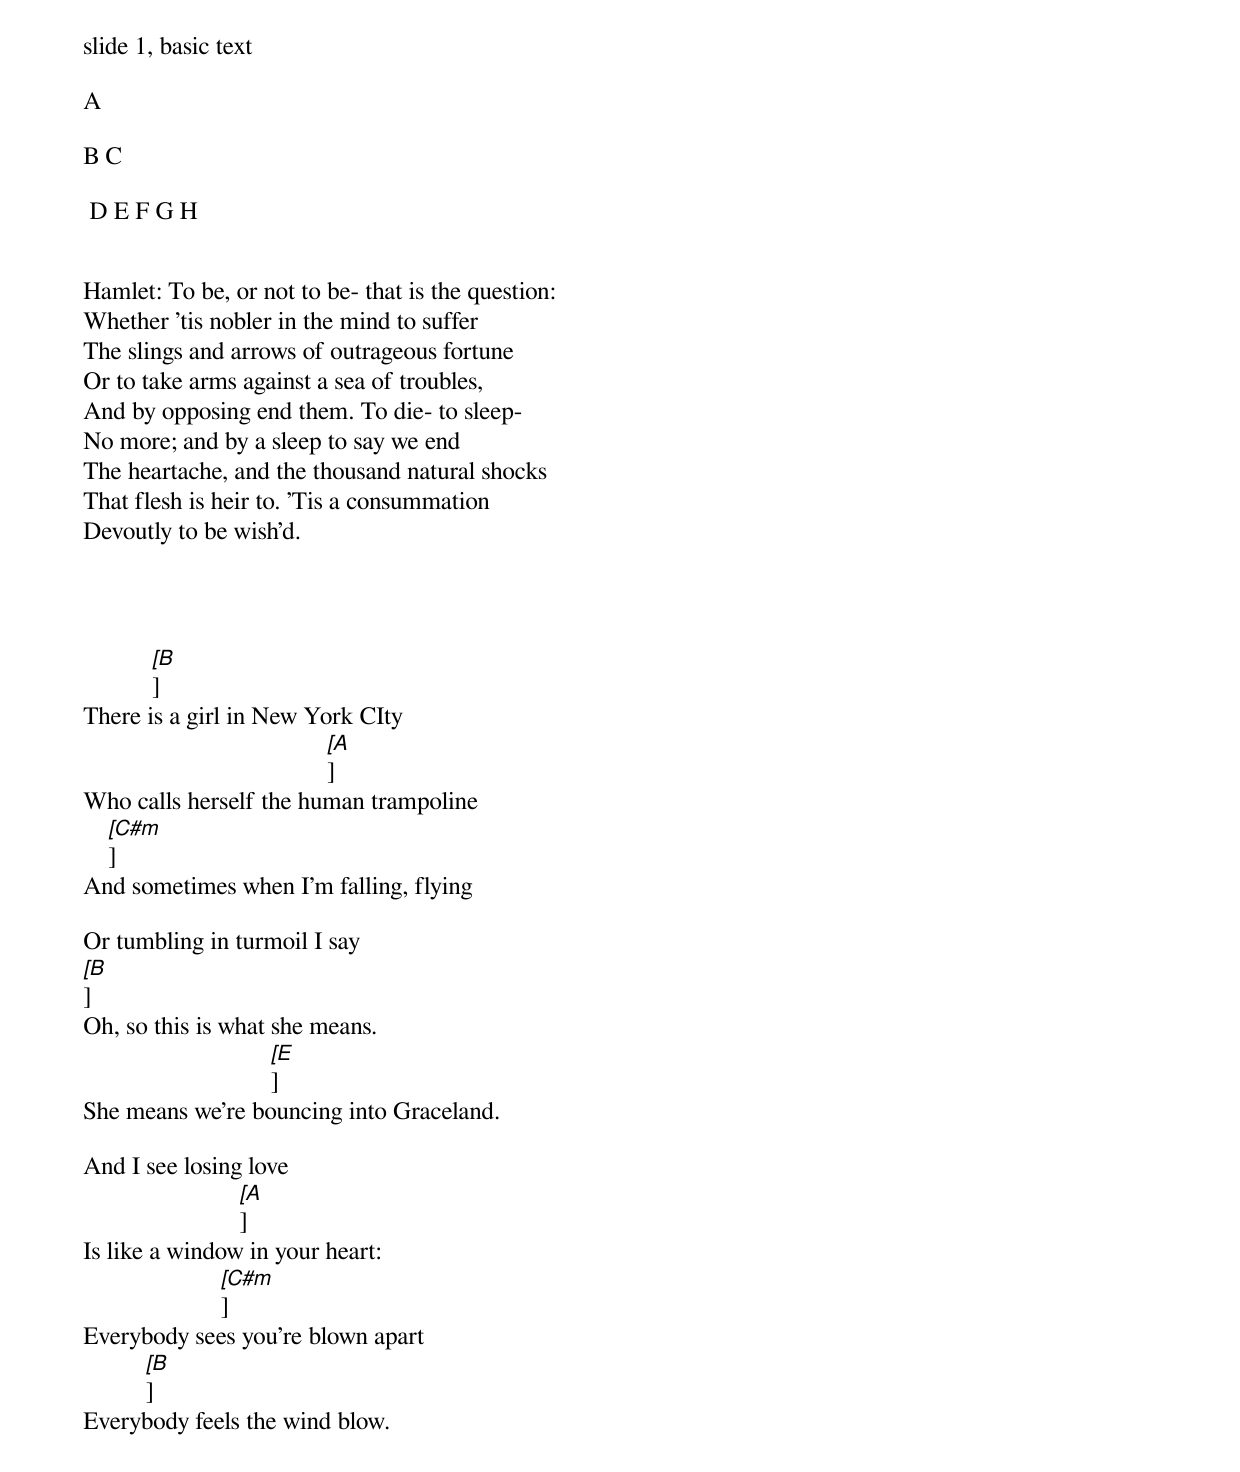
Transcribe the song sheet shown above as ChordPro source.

slide 1, basic text

A

B C

 D E F G H


Hamlet: To be, or not to be- that is the question:
Whether 'tis nobler in the mind to suffer
The slings and arrows of outrageous fortune
Or to take arms against a sea of troubles,
And by opposing end them. To die- to sleep-
No more; and by a sleep to say we end
The heartache, and the thousand natural shocks
That flesh is heir to. 'Tis a consummation
Devoutly to be wish'd.




           [[B]]
There is a girl in New York CIty
                                       [[A]]
Who calls herself the human trampoline
    [[C#m]]
And sometimes when I'm falling, flying

Or tumbling in turmoil I say
[[B]]
Oh, so this is what she means.
                              [[E]]
She means we're bouncing into Graceland.

And I see losing love
                         [[A]]
Is like a window in your heart:
                      [[C#m]]
Everybody sees you're blown apart
          [[B]]
Everybody feels the wind blow.
